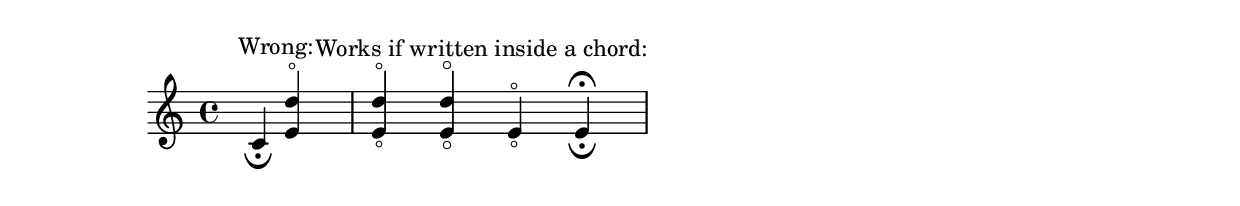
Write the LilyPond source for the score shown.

%% DO NOT EDIT this file manually; it is automatically
%% generated from LSR http://lsr.dsi.unimi.it
%% Make any changes in LSR itself, or in Documentation/snippets/new/ ,
%% and then run scripts/auxiliar/makelsr.py
%%
%% This file is in the public domain.
\version "2.14.2"

\header {
  lsrtags = "version-specific, tweaks-and-overrides, expressive-marks"

  texidoc = "
By default, LilyPond does not allow the same articulation (e.g., an
accent, a fermata, a flageolet, etc.) to be displayed above and below a
note. For example, c4_\\fermata^\\fermata will only show a fermata
below. The fermata above will simply be ignored. However, one can stick
scripts (just like fingerings) inside a chord, which means it is
possible to have as many articulations as desired. This approach has
the advantage that it ignores the stem and positions the articulation
relative to the note head. This can be seen in the case of the
flageolets in the snippet. To mimic the behaviour of scripts outside a
chord, 'add-stem-support would be required. So, the solution is to
write the note as a chord and add the articulations inside the <...>.
The direction will always be above, but one can tweak this via a
\\tweak: @code{<c-\\tweak #'direction #DOWN-\\fermata^\\fermata>}

"
  doctitle = "Showing the same articulation above and below a note or chord"
} % begin verbatim


% The same as \flageolet, just a little smaller
smallFlageolet =
#(let ((m (make-articulation "flageolet")))
   (set! (ly:music-property m 'tweaks)
         (acons 'font-size -2
                (ly:music-property m 'tweaks)))
   m)

\relative c' {
  s4^"Wrong:"
  c4_\fermata^\fermata % The second fermata is ignored!
  <e d'>4^\smallFlageolet_\smallFlageolet

  s4^"Works if written inside a chord:"
  <e_\smallFlageolet d'^\smallFlageolet>4
  <e_\flageolet d'^\flageolet>4
  <e_\smallFlageolet^\smallFlageolet>4
  <e_\fermata^\fermata>4
}
